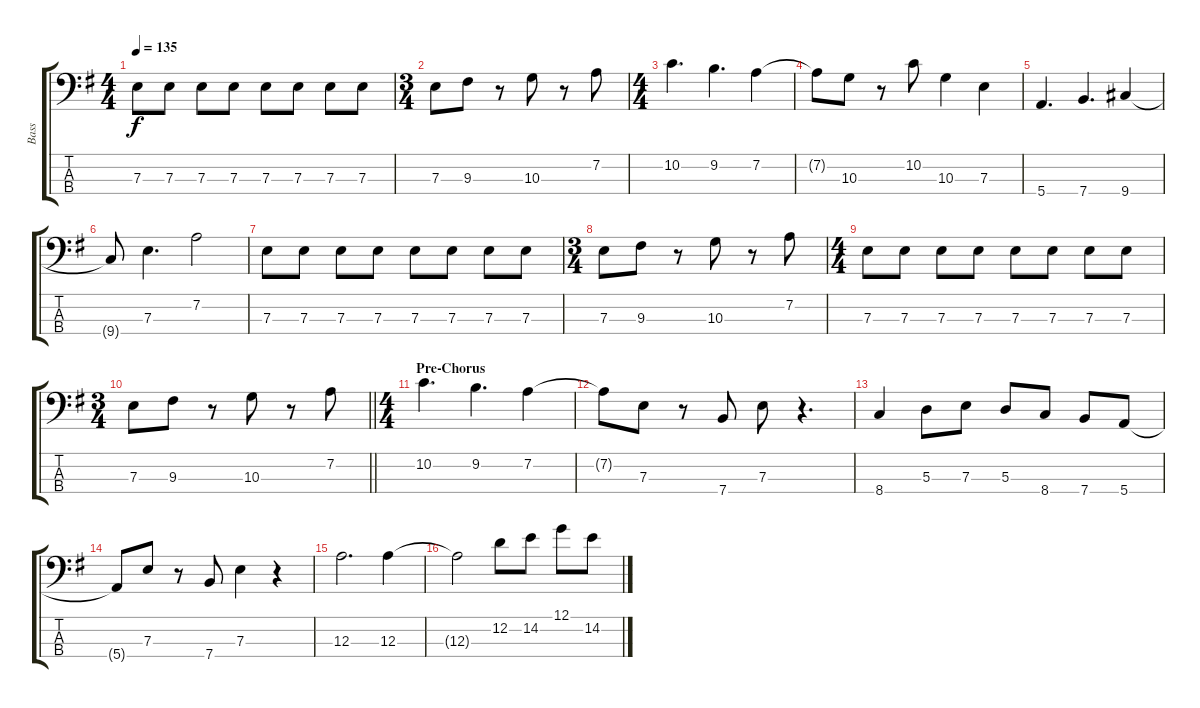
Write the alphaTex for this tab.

\track ("Bass" "Bass") {instrument electricbassfinger}
\staff {score tabs}
\tuning (G2 D2 A1 E1) {hide}
\ts (4 4)
\tempo 135
\clef f4
\ks g
7.3.8{dy f} 7.3.8 7.3.8 7.3.8 7.3.8 7.3.8 7.3.8 7.3.8 |
\ts (3 4)
7.3.8 9.3.8 r.8 10.3.8 r.8 7.2.8 |
\ts (4 4)
10.2.4{d} 9.2.4{d} 7.2.4 |
7.2{t}.8 10.3.8 r.8 10.2.8 10.3.4 7.3.4 |
5.4.4{d} 7.4.4{d} 9.4.4 |
9.4{t}.8 7.3.4{d} 7.2.2 |
7.3.8 7.3.8 7.3.8 7.3.8 7.3.8 7.3.8 7.3.8 7.3.8 |
\ts (3 4)
7.3.8 9.3.8 r.8 10.3.8 r.8 7.2.8 |
\ts (4 4)
7.3.8 7.3.8 7.3.8 7.3.8 7.3.8 7.3.8 7.3.8 7.3.8 |
\ts (3 4)
\barLineRight lightlight
7.3.8 9.3.8 r.8 10.3.8 r.8 7.2.8 |
\ts (4 4)
\section ("" "Pre-Chorus")
10.2.4{d} 9.2.4{d} 7.2.4 |
7.2{t}.8 7.3.8 r.8 7.4.8 7.3.8 r.4{d} |
8.4.4 5.3.8 7.3.8 5.3.8 8.4.8 7.4.8 5.4.8 |
5.4{t}.8 7.3.8 r.8 7.4.8 7.3.4 r.4 |
12.3.2{d} 12.3.4 |
12.3{t}.2 12.2.8 14.2.8 12.1.8 14.2.8
